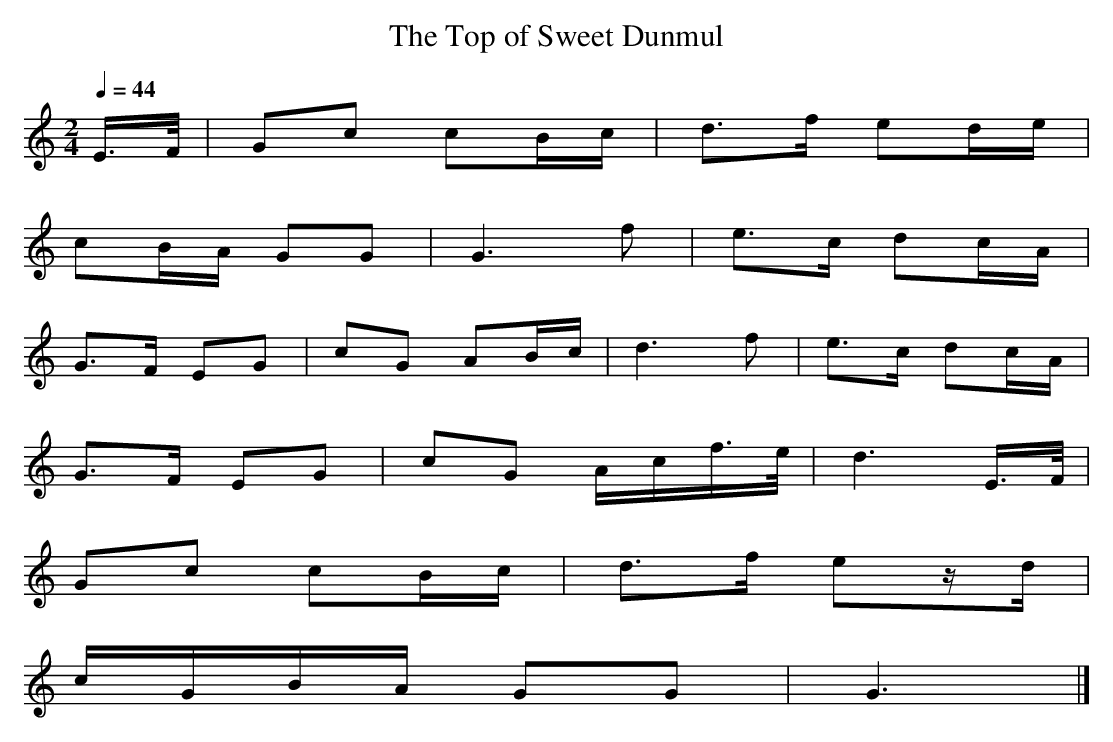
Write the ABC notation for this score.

X:1
T: The Top of Sweet Dunmul
M: 2/4
L: 1/8
Q: 1/4=44
K: C % 0 sharps
V: 1
E/>F/ | Gc cB/c/ | d>f ed/e/ |
cB/A/ GG | G3f | e>c dc/A/ |
G>F EG | cG AB/c/ | d3f | e>c dc/A/ |
G>F EG | cG A/c/f/>e/ | d3E/>F/ |
Gc cB/c/ | d>f ez/d/ |
c/G/B/A/ GG | G3 |]
